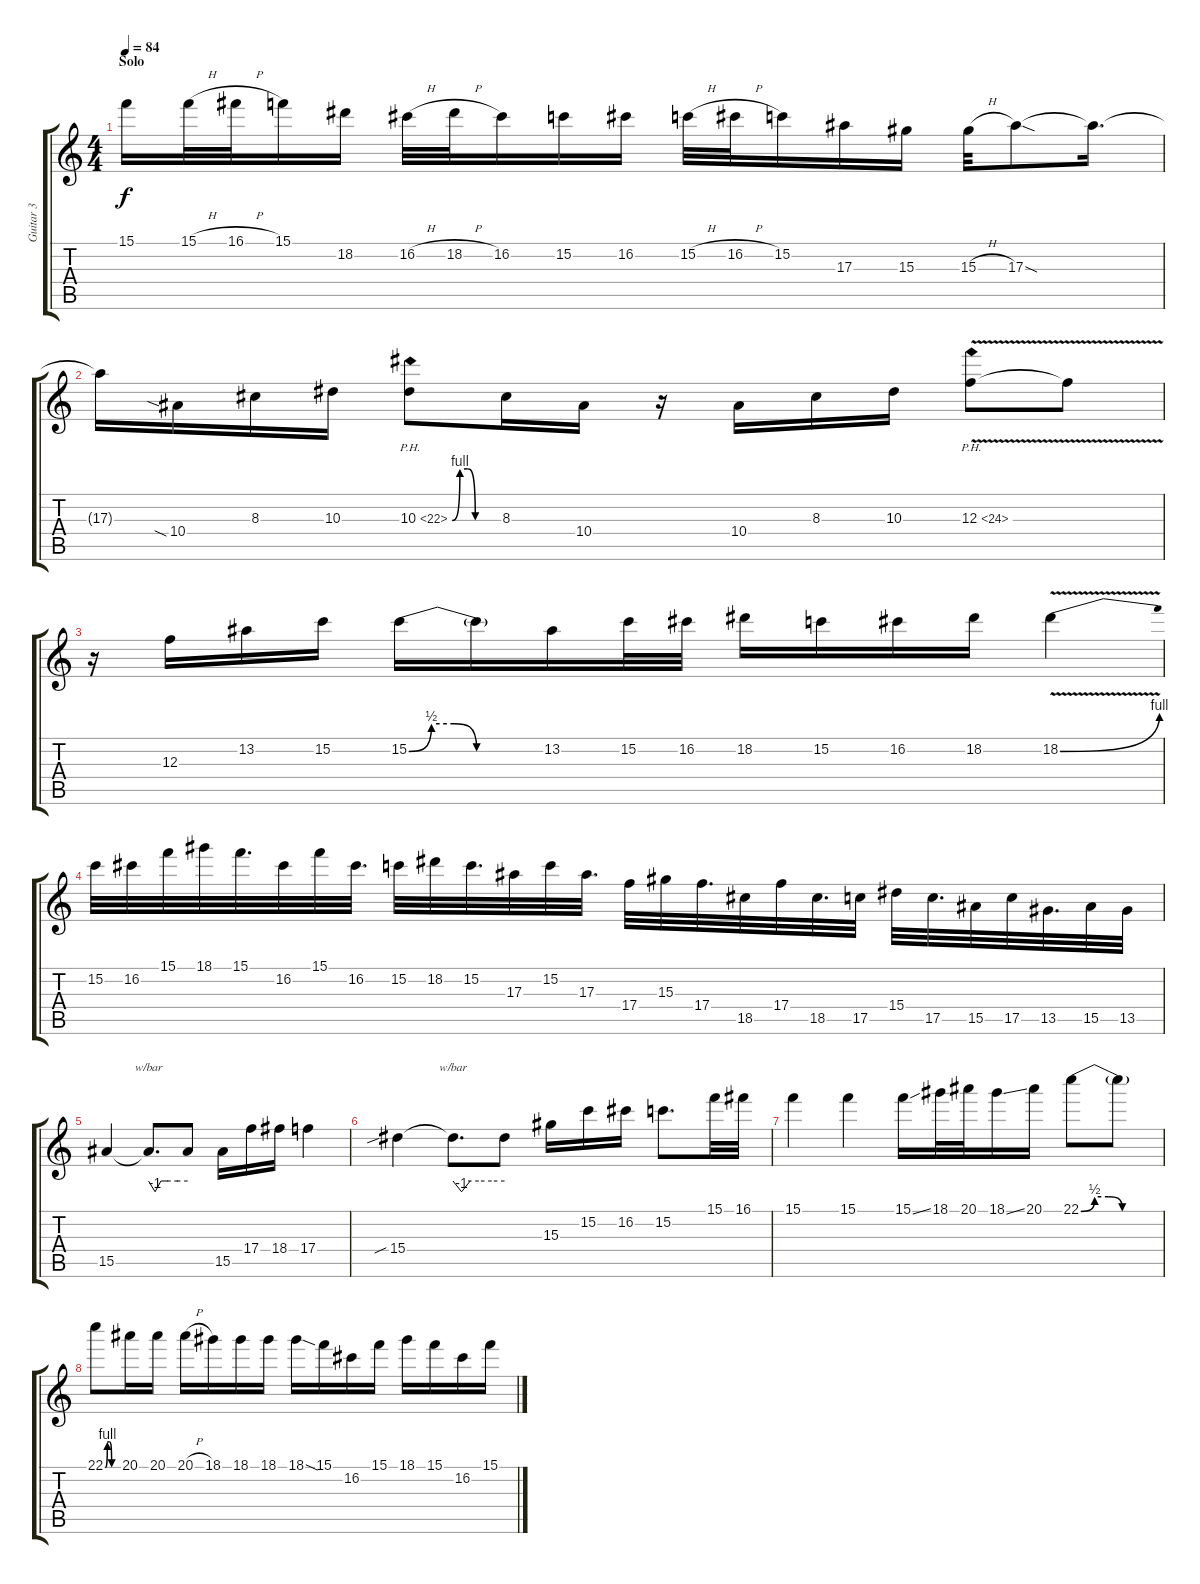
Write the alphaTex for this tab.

\track ("Guitar 3" "Guitar 3") {instrument distortionguitar}
\staff {score tabs}
\tuning (D4 A3 F3 C3 G2 C2) {hide}
\ts (4 4)
\section ("" "Solo")
\tempo 84
\clef g2
\ks c
15.1.16{dy f volume 12 instrument distortionguitar} 15.1{h}.32 16.1{h}.32 15.1.16 18.2.16 16.2{h}.32 18.2{h}.32 16.2.16 15.2.16 16.2.16 15.2{h}.32 16.2{h}.32 15.2.16 17.3.16 15.3.16 15.3{h}.32 17.3{sod}.8 17.3{t}.16{d} |
17.3{t}.16 10.4{sia}.16 8.3.16 10.3.16 10.3{be (custom 0 0 10 4 20 4 30 0 60 0) ph 12}.8 8.3.16 10.4.16 r.16 10.4.16 8.3.16 10.3.16 12.3{ph 12 v}.8 12.3{t}.8 |
r.16 12.3.16 13.2.16 15.2.16 15.2{be (custom 0 0 10 2 20 2 30 0 60 0)}.16 15.2{t}.16 13.2.16 15.2.32 16.2.32 18.2.16 15.2.16 16.2.16 18.2.16 18.2{be (bend 0 0 60 4) v}.4 |
15.2.32 16.2.32 15.1.32 18.1.32 15.1.32{d} 16.2.32 15.1.32 16.2.32{d} 15.2.32 18.2.32 15.2.32{d} 17.3.32 15.2.32 17.3.32{d} 17.4.32 15.3.32 17.4.32{d} 18.5.32 17.4.32 18.5.32{d} 17.5.32 15.4.32 17.5.32{d} 15.5.32 17.5.32 13.5.32{d} 15.5.32 13.5.32 |
15.5.4 15.5{t}.8{d tbe (custom default 0 0 10 -4 19 0 30 0 45 0 60 0)} 15.5{t}.8 15.5.16 17.4.16 18.4.16 17.4.4 |
15.4{sib}.4 15.4{t}.8{d tbe (custom default 0 0 10 -4 20 0 30 0 45 0 60 0)} 15.4{t}.8 15.3.16 15.2.16 16.2.16 15.2.8{d} 15.1.32 16.1.32 |
15.1.4 15.1.4 15.1{ss}.16 18.1.32 20.1.32 18.1{ss}.16 20.1.16 22.1{be (custom 0 0 10 2 20 2 30 0 60 0)}.8 22.1{t}.8 |
22.1{be (custom 0 0 10 4 20 4 30 0 60 0)}.8 20.1.16 20.1.16 20.1{h}.16 18.1.16 18.1.16 18.1.16 18.1{sod}.16 15.1.16 16.2.16 15.1.16 18.1.16 15.1.16 16.2.16 15.1.16
